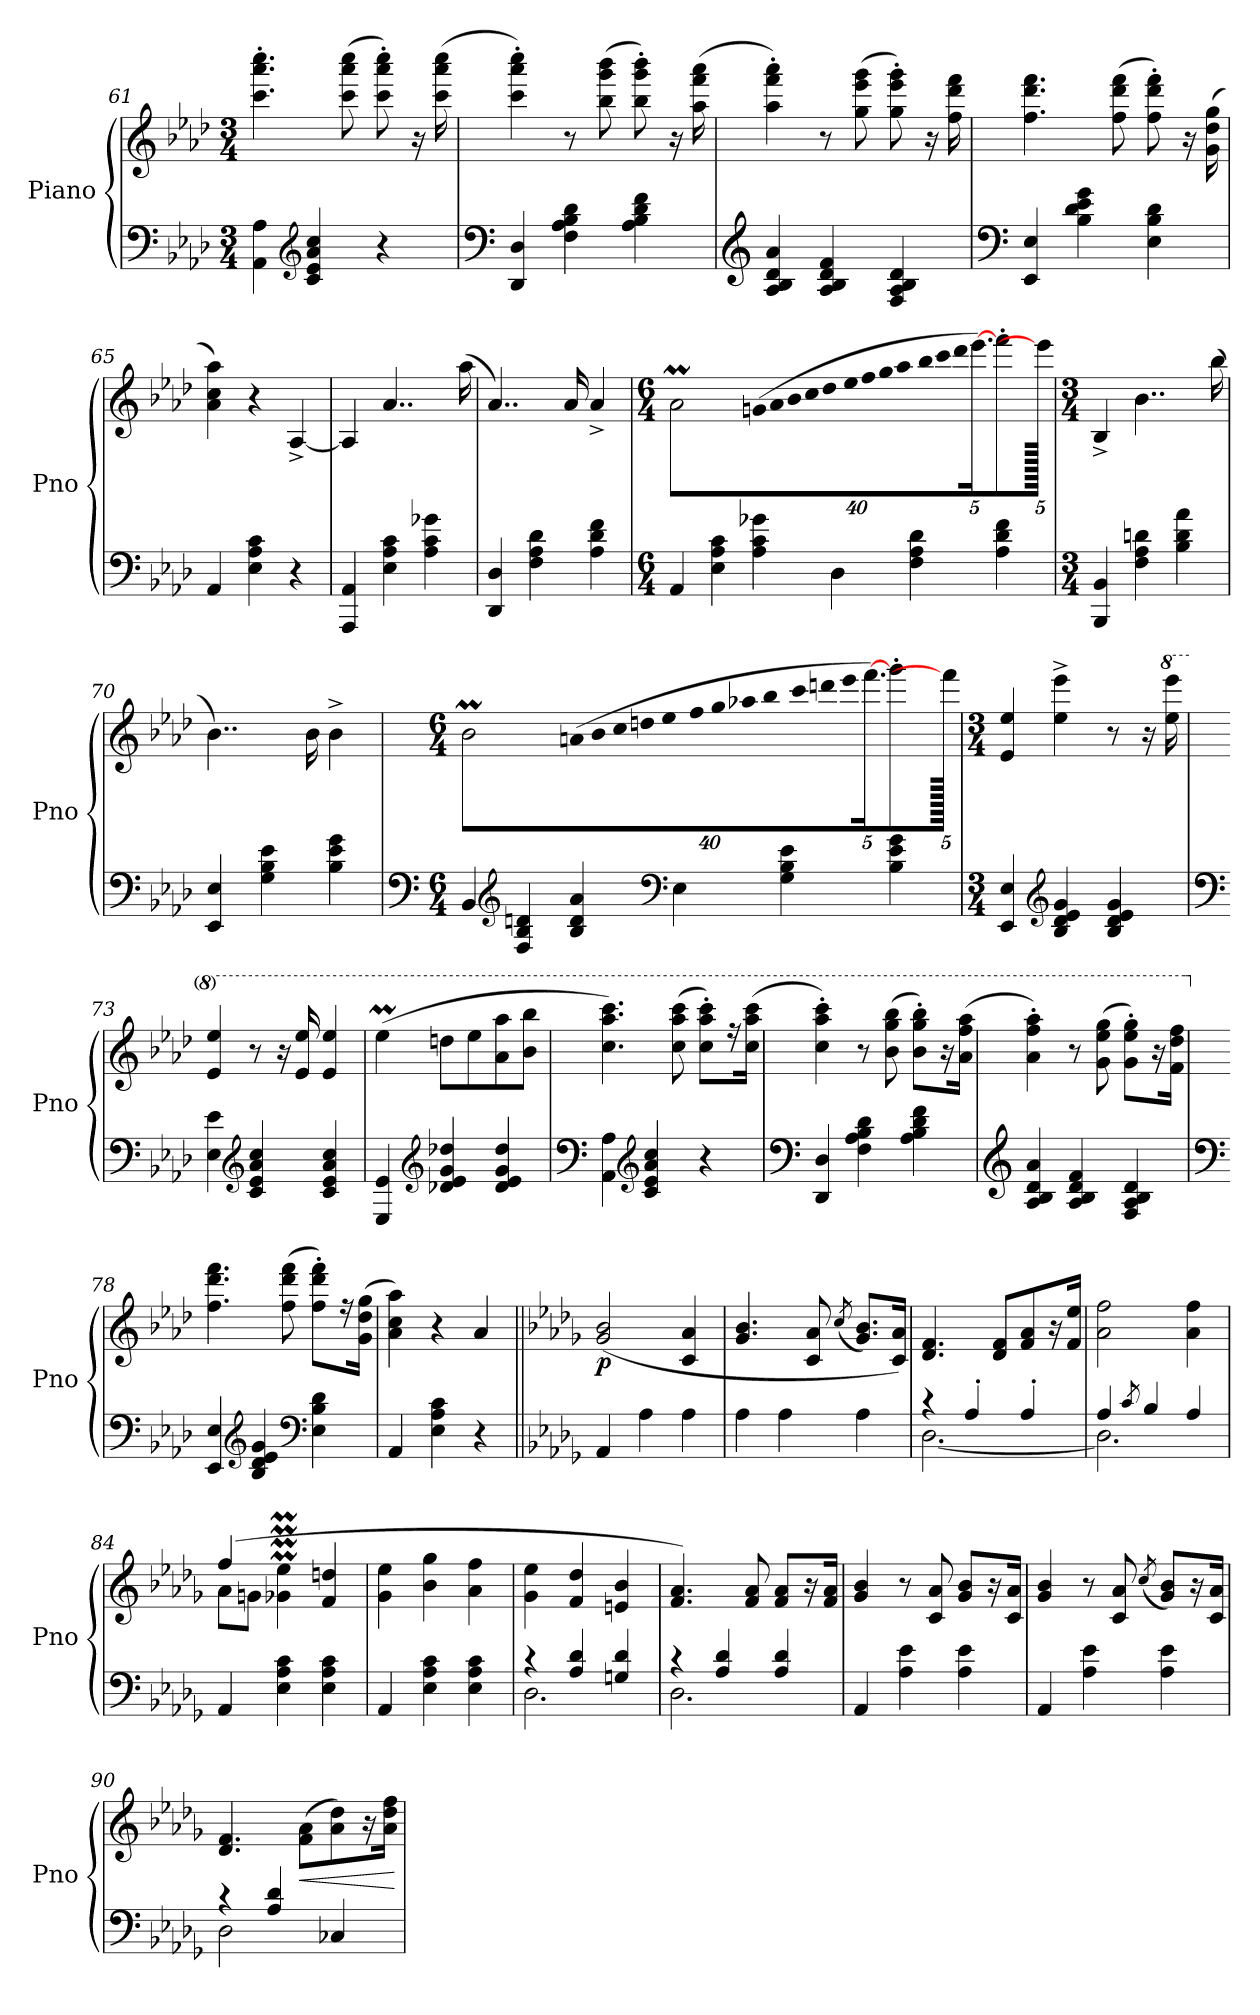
**kern	**kern	**dynam
*part1	*part1	*part1
*staff2	*staff1	*staff1/2
*I"Piano	*	*
*I'Pno	*	*
*clefF4	*clefG2	*
*k[b-e-a-d-]	*k[b-e-a-d-]	*
*M3/4	*M3/4	*
=61	=61	=61
4AA-\ 4A-\	4.ccc\' 4.aaa-\' 4.cccc\'	.
*clefG2	*	*
4c/ 4e-/ 4a-/ 4cc/	.	.
.	(8ccc\ 8aaa-\ 8cccc\	.
4r	8ccc\' 8aaa-\' 8cccc\')	.
.	16r	.
.	(16ccc\ 16aaa-\ 16cccc\	.
=62	=62	=62
*clefF4	*	*
4DD-/ 4D-/	4ccc\' 4aaa-\' 4cccc\')	.
4F\ 4A-\ 4B-\ 4d-\	8r	.
.	(8bb-\ 8ggg\ 8bbb-\	.
4A-\ 4B-\ 4d-\ 4f\	8bb-\' 8ggg\' 8bbb-\')	.
.	16r	.
.	(16aa-\ 16fff\ 16aaa-\	.
=63	=63	=63
*clefG2	*	*
4A-/ 4B-/ 4d-/ 4a-/	4aa-\' 4fff\' 4aaa-\')	.
4A-/ 4B-/ 4d-/ 4f/	8r	.
.	(8gg\ 8eee-\ 8ggg\	.
4F/ 4A-/ 4B-/ 4d-/	8gg\' 8eee-\' 8ggg\')	.
.	16r	.
.	16ff\ 16ddd-\ 16fff\	.
!!LO:LB:g=z
=64	=64	=64
*clefF4	*	*
4EE-/ 4E-/	4.ff\ 4.ddd-\ 4.fff\	.
4B-\ 4d-\ 4e-\ 4g\	.	.
.	(8ff\ 8ddd-\ 8fff\	.
4E-\ 4B-\ 4d-\	8ff\' 8ddd-\' 8fff\')	.
.	16r	.
.	(16g\ 16dd-\ 16gg\	.
=65	=65	=65
4AA-/	4a-\ 4cc\ 4aa-\)	.
4E-\ 4A-\ 4c\	4r	.
4r	[4A-^/	.
=66	=66	=66
4AAA-/ 4AA-/	4A-/]	.
4E-\ 4A-\ 4c\	4..a-/	.
4A-\ 4c\ 4g-X\	.	.
.	(16aa-\	.
=67	=67	=67
4DD-/ 4D-/	4..a-/)	.
4F\ 4A-\ 4d-\	.	.
.	16a-/	.
4A-\ 4d-\ 4f\	4a-^/	.
=68	=68	=68
*M6/4	*M6/4	*
4AA-/	2a-M/	.
4E-\ 4A-\ 4c\	.	.
*	*Xbrackettup	*
!	!LO:N:vis=16	!
4A-\ 4c\ 4g-X\	(640%37gn!\LL	.
!	!LO:N:vis=16	!
.	640%37a-!\	.
!	!LO:N:vis=16	!
.	640%37b-!\	.
!	!LO:N:vis=16	!
.	640%37cc!\	.
!	!LO:N:vis=16	!
.	640%37dd-!\	.
4D-\	.	.
!	!LO:N:vis=16	!
.	640%37ee-\	.
!	!LO:N:vis=16	!
.	640%37ff\	.
!	!LO:N:vis=16	!
.	640%37gg\	.
!	!LO:N:vis=16	!
.	640%37aa-\	.
4F\ 4A-\ 4d-\	.	.
!	!LO:N:vis=16	!
.	640%37bb-!\	.
!	!LO:N:vis=16	!
.	640%37ccc\	.
!	!LO:N:vis=16	!
.	640%37ddd-\	.
.	[80%3.eee-\JJ)	.
4A-\ 4d-\ 4f\	4fff'\	.
640ryy	640eee-\JJ]	.
=69	=69	=69
*M3/4	*M3/4	*
4BBB-/ 4BB-/	4B-^/	.
4F\ 4A-\ 4dn\	4..b-\	.
4B-\ 4d\ 4a-\	.	.
.	(16bb-\	.
!!LO:LB:g=z
=70	=70	=70
4EE-/ 4E-/	4..b-\)	.
4G\ 4B-\ 4e-\	.	.
.	16b-\	.
4B-\ 4e-\ 4g\	4b-^\	.
=71	=71	=71
*clefF4	*	*
*M6/4	*M6/4	*
4BB-/	2b-M\	.
*clefG2	*	*
4F/ 4B-/ 4dn/	.	.
!	!LO:N:vis=16	!
4B-/ 4d/ 4a-/	(640%37an!\LL	.
!	!LO:N:vis=16	!
.	640%37b-!\	.
!	!LO:N:vis=16	!
.	640%37cc!\	.
!	!LO:N:vis=16	!
.	640%37ddn!\	.
!	!LO:N:vis=16	!
.	640%37ee-!\	.
*clefF4	*	*
4E-\	.	.
!	!LO:N:vis=16	!
.	640%37ff\	.
!	!LO:N:vis=16	!
.	640%37gg\	.
!	!LO:N:vis=16	!
.	640%37aa-X\	.
!	!LO:N:vis=16	!
.	640%37bb-\	.
4G\ 4B-\ 4e-\	.	.
!	!LO:N:vis=16	!
.	640%37ccc!\	.
!	!LO:N:vis=16	!
.	640%37dddn\	.
!	!LO:N:vis=16	!
.	640%37eee-\	.
.	[80%3.fff\JJ)	.
4B-\ 4e-\ 4g\	4ggg'\	.
640ryy	640fff\JJ]	.
=72	=72	=72
*M3/4	*M3/4	*
4EE-/ 4E-/	4e-/ 4ee-/	.
*clefG2	*	*
4B-/ 4d-/ 4e-/ 4g/	4ee-\^ 4eee-\^	.
4B-/ 4d-/ 4e-/ 4g/	8r	.
.	16r	.
*	*8va	*
.	16eee-\ 16eeee-\	.
=73	=73	=73
*clefF4	*	*
4E-\ 4e-\	4ee-/ 4eee-/	.
*clefG2	*	*
4c/ 4e-/ 4a-/ 4cc/	8r	.
.	16r	.
.	16ee-/ 16eee-/	.
4c/ 4e-/ 4a-/ 4cc/	4ee-/ 4eee-/	.
!!LO:PB:g=z
=74	=74	=74
*	*^	*
4E-/ 4e-/	(4eee-M\	16eee-\LLyy	.
.	.	16fff\Jyy	.
.	.	8eee-\Jyy	.
*clefG2	*	*	*
4d-X/ 4e-/ 4g/ 4dd-X/	8dddn\L	2ryy	.
.	8eee-\	.	.
4d-/ 4e-/ 4g/ 4dd-/	8aa-\ 8aaa-\	.	.
.	8bb-\ 8bbb-\J	.	.
*	*v	*v	*
=75	=75	=75
*clefF4	*	*
4AA-\ 4A-\	4.ccc\ 4.aaa-\ 4.cccc\)	.
*clefG2	*	*
4c/ 4e-/ 4a-/ 4cc/	.	.
.	(8ccc\ 8aaa-\ 8cccc\	.
4r	8ccc\' 8aaa-\' 8cccc\'L)	.
.	16r	.
.	(16ccc\ 16aaa-\ 16cccc\Jk	.
=76	=76	=76
*clefF4	*	*
4DD-/ 4D-/	4ccc\' 4aaa-\' 4cccc\')	.
4F\ 4A-\ 4B-\ 4d-\	8r	.
.	(8bb-\ 8ggg\ 8bbb-\	.
4A-\ 4B-\ 4d-\ 4f\	8bb-\' 8ggg\' 8bbb-\'L)	.
.	16r	.
.	(16aa-\ 16fff\ 16aaa-\Jk	.
=77	=77	=77
*clefG2	*	*
4A-/ 4B-/ 4d-/ 4a-/	4aa-\' 4fff\' 4aaa-\')	.
4A-/ 4B-/ 4d-/ 4f/	8r	.
.	(8gg\ 8eee-\ 8ggg\	.
4F/ 4A-/ 4B-/ 4d-/	8gg\' 8eee-\' 8ggg\'L)	.
.	16r	.
.	16ff\ 16ddd-\ 16fff\Jk	.
=78	=78	=78
*clefF4	*	*
*	*X8va	*
4EE-/ 4E-/	4.ff\ 4.ddd-\ 4.fff\	.
*clefG2	*	*
4B-/ 4d-/ 4e-/ 4g/	.	.
.	(8ff\ 8ddd-\ 8fff\	.
*clefF4	*	*
4E-\ 4B-\ 4d-\	8ff\' 8ddd-\' 8fff\'L)	.
.	16r	.
.	(16g\ 16dd-\ 16gg\Jk	.
!!LO:LB:g=z
=79	=79	=79
4AA-/	4a-\ 4cc\ 4aa-\)	.
4E-\ 4A-\ 4c\	4r	.
4r	4a-/	.
=80||	=80||	=80||
*k[b-e-a-d-g-]	*k[b-e-a-d-g-]	*
!	!	!LO:DY:b
4AA-/	(2g-/ 2b-/	p
4A-\	.	.
4A-\	4c/ 4a-/	.
=81	=81	=81
4A-\	4.g-/ 4.b-/	.
4A-\	.	.
.	8c/ 8a-/	.
.	(8qcc/	.
4A-\	8.g-/ 8.b-/L)	.
.	16c/ 16a-/Jk)	.
=82	=82	=82
*^	*	*
4r	[2.D-\	4.d-/ 4.f/	.
4A-'/	.	.	.
.	.	8d-/ 8f/L	.
4A-'/	.	8f/ 8a-/	.
.	.	16r	.
.	.	16f/ 16ee-/Jk	.
=83	=83	=83	=83
4A-/	2.D-\]	2a-\ 2ff\	.
8qc/	.	.	.
4B-/	.	.	.
4A-/	.	4a-\ 4ff\	.
*v	*v	*	*
=84	=84	=84
*	*^	*
4AA-/	(4ff/	8a-\L	.
.	.	8gn\J	.
4E-\ 4A-\ 4c\	4g-X\M 4ee-\M	2ryy	.
4E-\ 4A-\ 4c\	4f/ 4ddn/	.	.
*	*v	*v	*
=85	=85	=85
4AA-/	4g-\ 4ee-\	.
4E-\ 4A-\ 4c\	4b-\ 4gg-\	.
4E-\ 4A-\ 4c\	4a-\ 4ff\	.
=86	=86	=86
*^	*	*
4r	2.D-\	4g-\ 4ee-\	.
4A-/ 4d-/	.	4f/ 4dd-/	.
4Gn/ 4d-/	.	4en/ 4b-/	.
!!LO:LB:g=z
=87	=87	=87	=87
4r	2.D-\	4.f/ 4.a-/)	.
4A-/ 4d-/	.	.	.
.	.	8f/ 8a-/	.
4A-/ 4d-/	.	8f/ 8a-/L	.
.	.	16r	.
.	.	16f/ 16a-/Jk	.
*v	*v	*	*
=88	=88	=88
4AA-/	4g-/ 4b-/	.
4A-\ 4e-\	8r	.
.	8c/ 8a-/	.
4A-\ 4e-\	8g-/ 8b-/L	.
.	16r	.
.	16c/ 16a-/Jk	.
=89	=89	=89
4AA-/	4g-/ 4b-/	.
4A-\ 4e-\	8r	.
.	8c/ 8a-/	.
.	(8qcc/	.
4A-\ 4e-\	8g-/ 8b-/L)	.
.	16r	.
.	16c/ 16a-/Jk	.
=90	=90	=90
*^	*	*
4r	2D-\	4.d-/ 4.f/	.
4A-/ 4d-/	.	.	.
!	!	!	!LO:HP:b
.	.	(8f\ 8a-\L	<
4C-X/	4ryy	8a-\ 8dd-\)	.
.	.	16r	.
.	.	16a-\ 16dd-\ 16ff\Jk	.
*v	*v	*	*
.	.	[
=	=	=
*-	*-	*-
